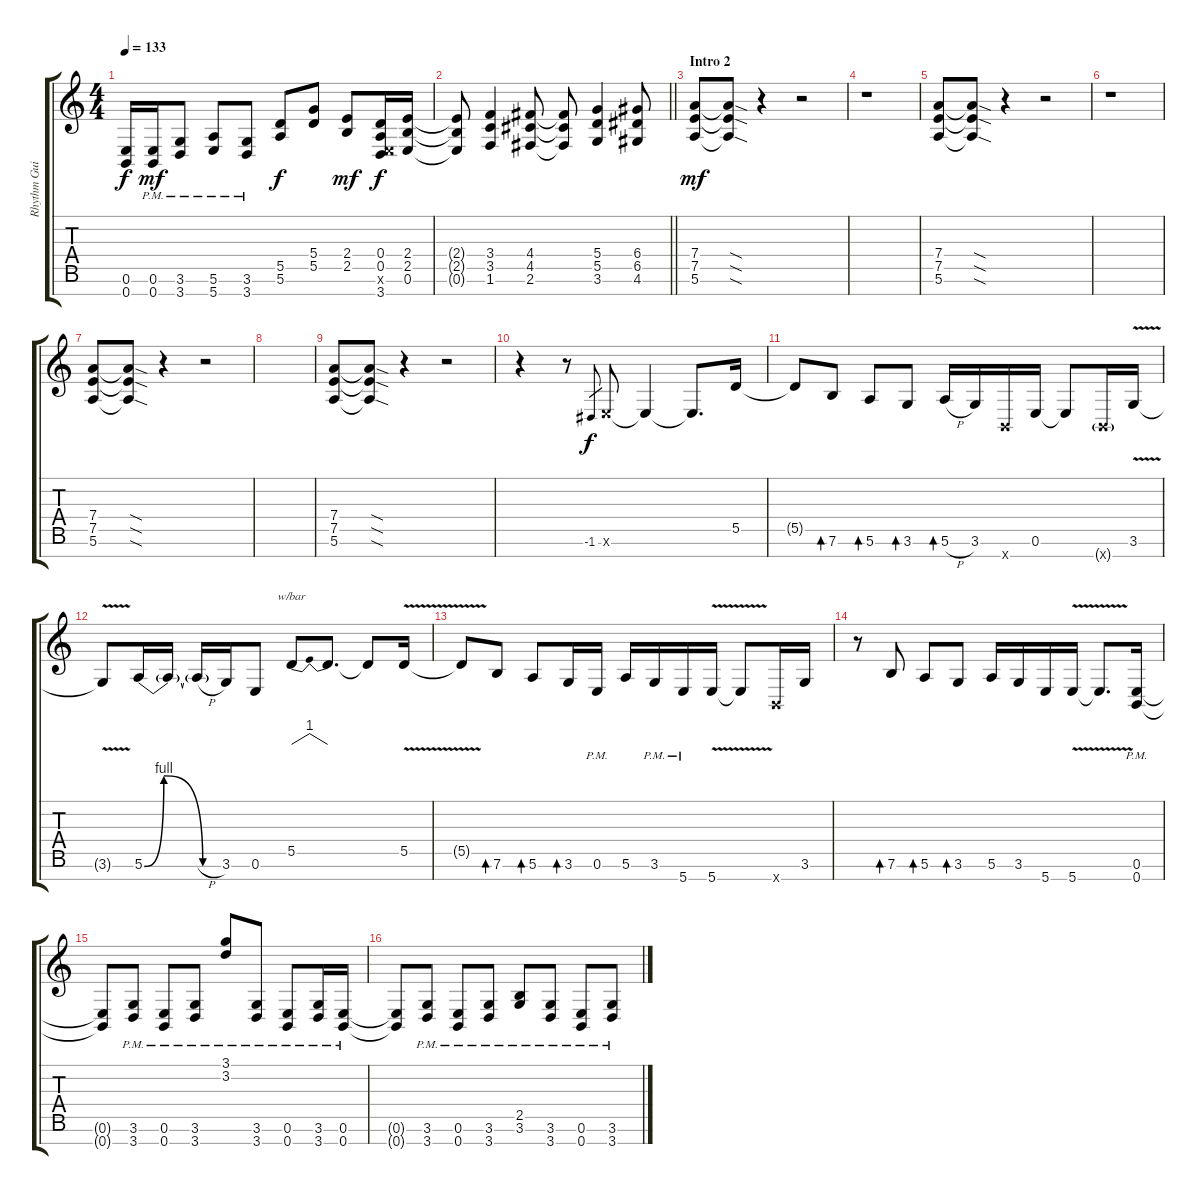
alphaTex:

\track ("Rhythm Guitar" "Rhythm Gui") {instrument overdrivenguitar}
\staff {score tabs}
\tuning (E4 B3 G3 D3 A2 E2 B1) {hide}
\ts (4 4)
\tempo 133
\clef g2
\ks c
(0.6{t} 0.7{t}).16{dy f} (0.6{pm} 0.7{pm}).16{dy mf} (3.6{pm} 3.7{pm}).8 (5.6{pm} 5.7{pm}).8 (3.6{pm} 3.7{pm}).8 (5.5 5.6).8{dy f} (5.4 5.5).8 (2.4 2.5).8{dy mf} (0.4 0.5 0.6{x} 3.7).16{dy f} (2.4 2.5 0.6).16 |
\barLineRight lightlight
(2.4{t} 2.5{t} 0.6{t}).8 (3.4 3.5 1.6).4 (4.4 4.5 2.6).8 (4.4{t} 4.5{t} 2.6{t}).8 (5.4 5.5 3.6).4 (6.4 6.5 4.6).8 |
\section ("" "Intro 2")
(7.4 7.5 5.6).8{dy mf} (7.4{sod t} 7.5{sod t} 5.6{sod t}).8 r.4 r.2 |
r.1 |
(7.4 7.5 5.6).8 (7.4{sod t} 7.5{sod t} 5.6{sod t}).8 r.4 r.2 |
r.1 |
(7.4 7.5 5.6).8 (7.4{sod t} 7.5{sod t} 5.6{sod t}).8 r.4 r.2 |
|
(7.4 7.5 5.6).8 (7.4{sod t} 7.5{sod t} 5.6{sod t}).8 r.4 r.2 |
r.4 r.8 -1.6.8{gr dy f} 0.6{x}.8 0.6{t}.4 0.6{t}.8{d} 5.5.16 |
5.5{t}.8 7.6.8{bd 60} 5.6.8{bd 60} 3.6.8{bd 60} 5.6{h}.16{bd 60} 3.6.16 0.7{x}.16 0.6.16 0.6{t}.8 0.7{g x}.16 3.6{v}.16 |
3.6{t}.8 5.6{be (custom 0 0 15 4 45 0 60 0)}.16 5.6{t}.16 5.6{h t}.16 3.6.16 0.6.8 5.5.8{tbe (dip default 0 0 30 4 60 0)} 5.5{t}.8{d} 5.5{t}.8 5.5{v}.16 |
5.5{v t}.8 7.6.8{bd 60} 5.6.8{bd 60} 3.6.16{bd 60} 0.6{pm}.16 5.6.16 3.6{pm}.16 5.7{pm}.16 5.7{v}.16 5.7{v t}.8 0.7{x}.16 3.6.16 |
r.8 7.6.8{bd 60} 5.6.8{bd 60} 3.6.8{bd 60} 5.6.16 3.6.16 5.7.16 5.7{v}.16 5.7{v t}.8{d} (0.6{pm} 0.7).16 |
(0.6{t} 0.7{t}).8 (3.6{pm} 3.7{pm}).8 (0.6{pm} 0.7{pm}).8 (3.6{pm} 3.7{pm}).8 (3.1{pm} 3.2).8 (3.6{pm} 3.7{pm}).8 (0.6{pm} 0.7{pm}).8 (3.6{pm} 3.7{pm}).16 (0.6{pm} 0.7{pm}).16 |
(0.6{t} 0.7{t}).8 (3.6{pm} 3.7{pm}).8 (0.6{pm} 0.7{pm}).8 (3.6{pm} 3.7{pm}).8 (2.5{pm} 3.6{pm}).8 (3.6{pm} 3.7{pm}).8 (0.6{pm} 0.7{pm}).8 (3.6{pm} 3.7{pm}).8
